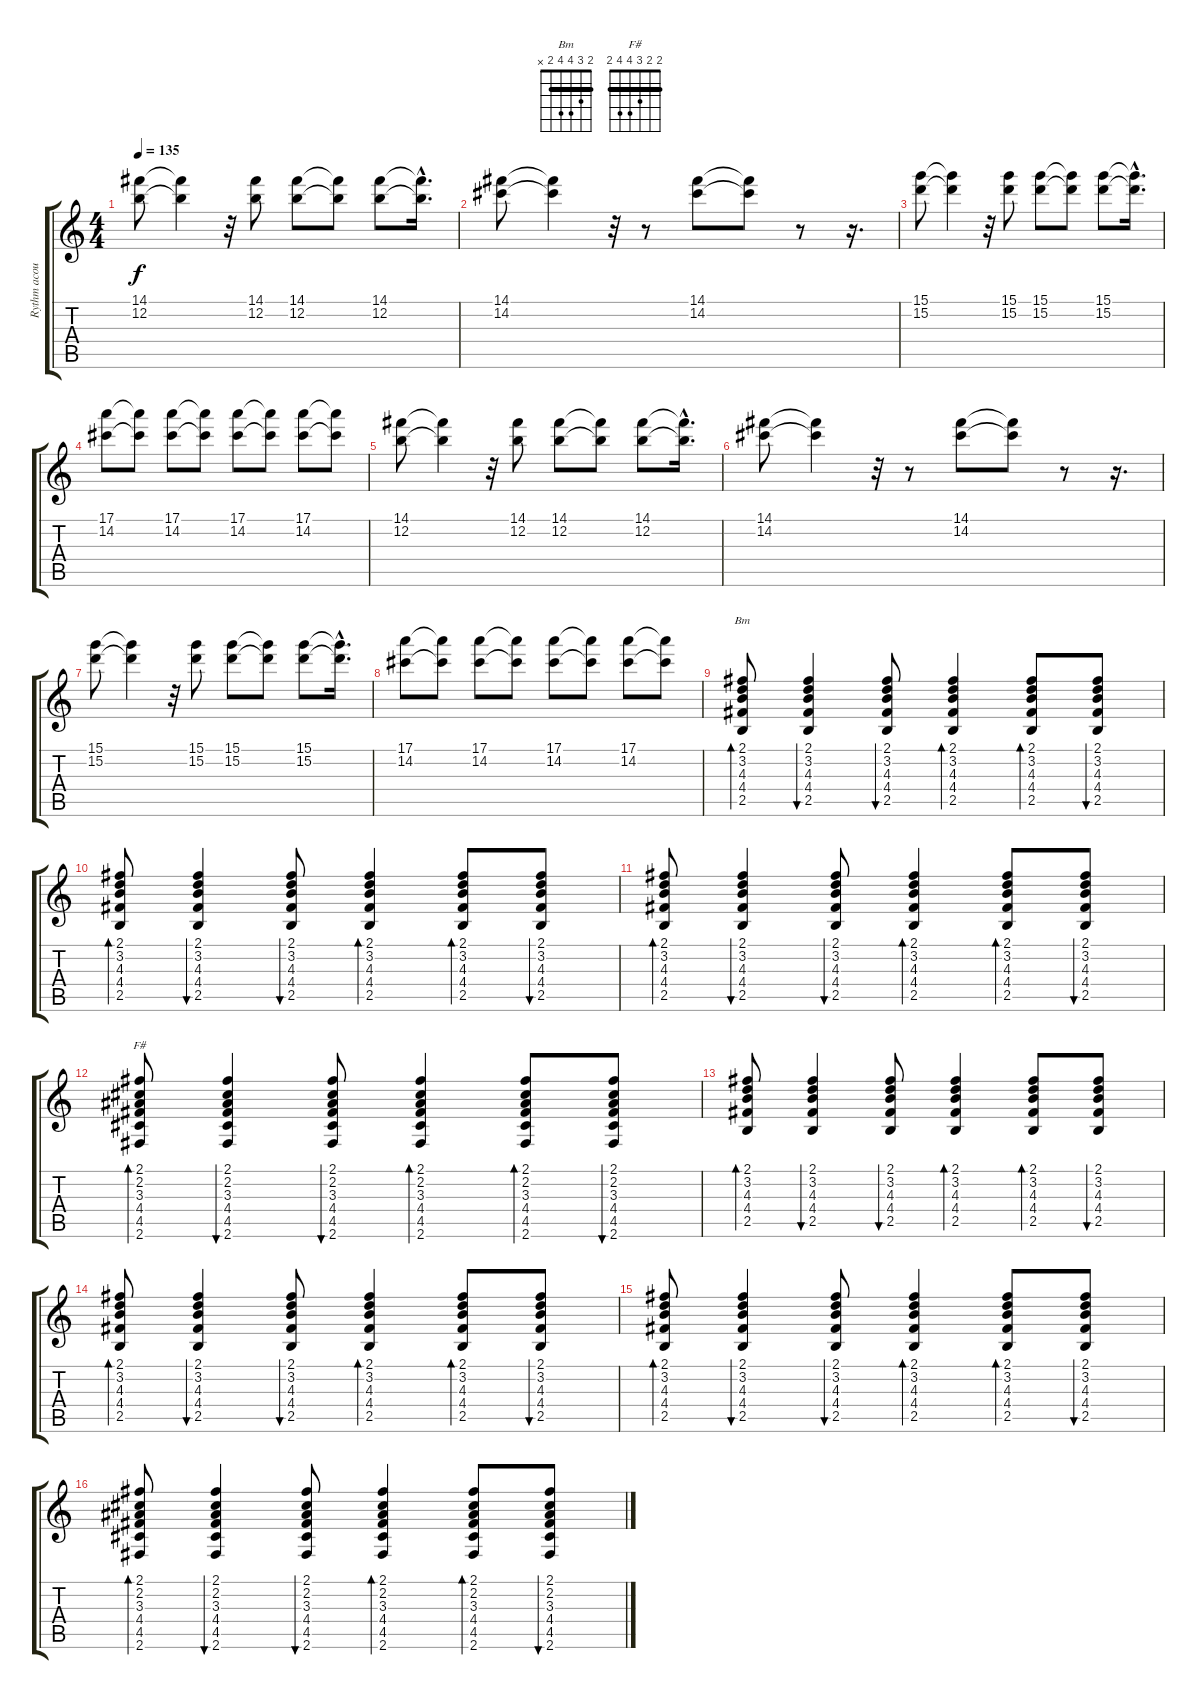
\track ("Rythm acoustic guitar" "Rythm acou") {instrument acousticguitarsteel}
\staff {score tabs}
\tuning (E4 B3 G3 D3 A2 E2) {hide}
\chord ("Bm" 2 3 4 4 2 x) {barre 2}
\chord ("F#" 2 2 3 4 4 2) {barre 2}
\ts (4 4)
\tempo 135
\clef g2
\ks c
(14.1 12.2).8{dy f volume 6 instrument banjo} (14.1{t} 12.2{t}).4 r.32 (14.1 12.2).8 (14.1 12.2).8 (14.1{t} 12.2{t}).8 (14.1 12.2).8 (14.1{hac t} 12.2{hac t}).16{d} |
(14.1 14.2).8 (14.1{t} 14.2{t}).4 r.32 r.8 (14.1 14.2).8 (14.1{t} 14.2{t}).8 r.8 r.16{d} |
(15.1 15.2).8 (15.1{t} 15.2{t}).4 r.32 (15.1 15.2).8 (15.1 15.2).8 (15.1{t} 15.2{t}).8 (15.1 15.2).8 (15.1{hac t} 15.2{hac t}).16{d} |
(17.1 14.2).8 (17.1{t} 14.2{t}).8 (17.1 14.2).8 (17.1{t} 14.2{t}).8 (17.1 14.2).8 (17.1{t} 14.2{t}).8 (17.1 14.2).8 (17.1{t} 14.2{t}).8 |
(14.1 12.2).8 (14.1{t} 12.2{t}).4 r.32 (14.1 12.2).8 (14.1 12.2).8 (14.1{t} 12.2{t}).8 (14.1 12.2).8 (14.1{hac t} 12.2{hac t}).16{d} |
(14.1 14.2).8 (14.1{t} 14.2{t}).4 r.32 r.8 (14.1 14.2).8 (14.1{t} 14.2{t}).8 r.8 r.16{d} |
(15.1 15.2).8 (15.1{t} 15.2{t}).4 r.32 (15.1 15.2).8 (15.1 15.2).8 (15.1{t} 15.2{t}).8 (15.1 15.2).8 (15.1{hac t} 15.2{hac t}).16{d} |
(17.1 14.2).8 (17.1{t} 14.2{t}).8 (17.1 14.2).8 (17.1{t} 14.2{t}).8 (17.1 14.2).8 (17.1{t} 14.2{t}).8 (17.1 14.2).8 (17.1{t} 14.2{t}).8 |
(2.1 3.2 4.3 4.4 2.5).8{bd 60 ch "Bm" volume 7 instrument acousticguitarsteel} (2.1 3.2 4.3 4.4 2.5).4{bu 60} (2.1 3.2 4.3 4.4 2.5).8{bu 60} (2.1 3.2 4.3 4.4 2.5).4{bd 60} (2.1 3.2 4.3 4.4 2.5).8{bd 60} (2.1 3.2 4.3 4.4 2.5).8{bu 60} |
(2.1 3.2 4.3 4.4 2.5).8{bd 60} (2.1 3.2 4.3 4.4 2.5).4{bu 60} (2.1 3.2 4.3 4.4 2.5).8{bu 60} (2.1 3.2 4.3 4.4 2.5).4{bd 60} (2.1 3.2 4.3 4.4 2.5).8{bd 60} (2.1 3.2 4.3 4.4 2.5).8{bu 60} |
(2.1 3.2 4.3 4.4 2.5).8{bd 60} (2.1 3.2 4.3 4.4 2.5).4{bu 60} (2.1 3.2 4.3 4.4 2.5).8{bu 60} (2.1 3.2 4.3 4.4 2.5).4{bd 60} (2.1 3.2 4.3 4.4 2.5).8{bd 60} (2.1 3.2 4.3 4.4 2.5).8{bu 60} |
(2.1 2.2 3.3 4.4 4.5 2.6).8{bd 60 ch "F#"} (2.1 2.2 3.3 4.4 4.5 2.6).4{bu 60} (2.1 2.2 3.3 4.4 4.5 2.6).8{bu 60} (2.1 2.2 3.3 4.4 4.5 2.6).4{bd 60} (2.1 2.2 3.3 4.4 4.5 2.6).8{bd 60} (2.1 2.2 3.3 4.4 4.5 2.6).8{bu 60} |
(2.1 3.2 4.3 4.4 2.5).8{bd 60} (2.1 3.2 4.3 4.4 2.5).4{bu 60} (2.1 3.2 4.3 4.4 2.5).8{bu 60} (2.1 3.2 4.3 4.4 2.5).4{bd 60} (2.1 3.2 4.3 4.4 2.5).8{bd 60} (2.1 3.2 4.3 4.4 2.5).8{bu 60} |
(2.1 3.2 4.3 4.4 2.5).8{bd 60} (2.1 3.2 4.3 4.4 2.5).4{bu 60} (2.1 3.2 4.3 4.4 2.5).8{bu 60} (2.1 3.2 4.3 4.4 2.5).4{bd 60} (2.1 3.2 4.3 4.4 2.5).8{bd 60} (2.1 3.2 4.3 4.4 2.5).8{bu 60} |
(2.1 3.2 4.3 4.4 2.5).8{bd 60} (2.1 3.2 4.3 4.4 2.5).4{bu 60} (2.1 3.2 4.3 4.4 2.5).8{bu 60} (2.1 3.2 4.3 4.4 2.5).4{bd 60} (2.1 3.2 4.3 4.4 2.5).8{bd 60} (2.1 3.2 4.3 4.4 2.5).8{bu 60} |
(2.1 2.2 3.3 4.4 4.5 2.6).8{bd 60} (2.1 2.2 3.3 4.4 4.5 2.6).4{bu 60} (2.1 2.2 3.3 4.4 4.5 2.6).8{bu 60} (2.1 2.2 3.3 4.4 4.5 2.6).4{bd 60} (2.1 2.2 3.3 4.4 4.5 2.6).8{bd 60} (2.1 2.2 3.3 4.4 4.5 2.6).8{bu 60}
